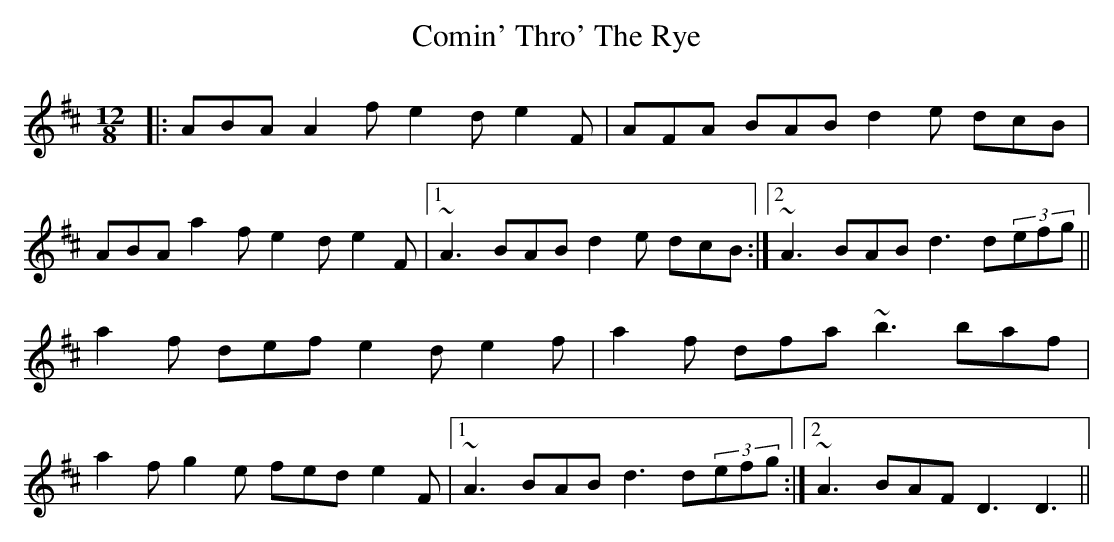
X:1
T: Comin' Thro' The Rye
M: 12/8
L: 1/8
K: Dmaj
|:ABA A2 f e2 d e2 F|AFA BAB d2 e dcB|
ABA a2 f e2 d e2 F|1 ~A3 BAB d2 e dcB:|2 ~A3 BAB d3 d(3efg||
a2 f def e2 d e2 f|a2 f dfa ~b3 baf|
a2 f g2 e fed e2 F|1 ~A3 BAB d3 d(3efg:|2 ~A3 BAF D3 D3||
